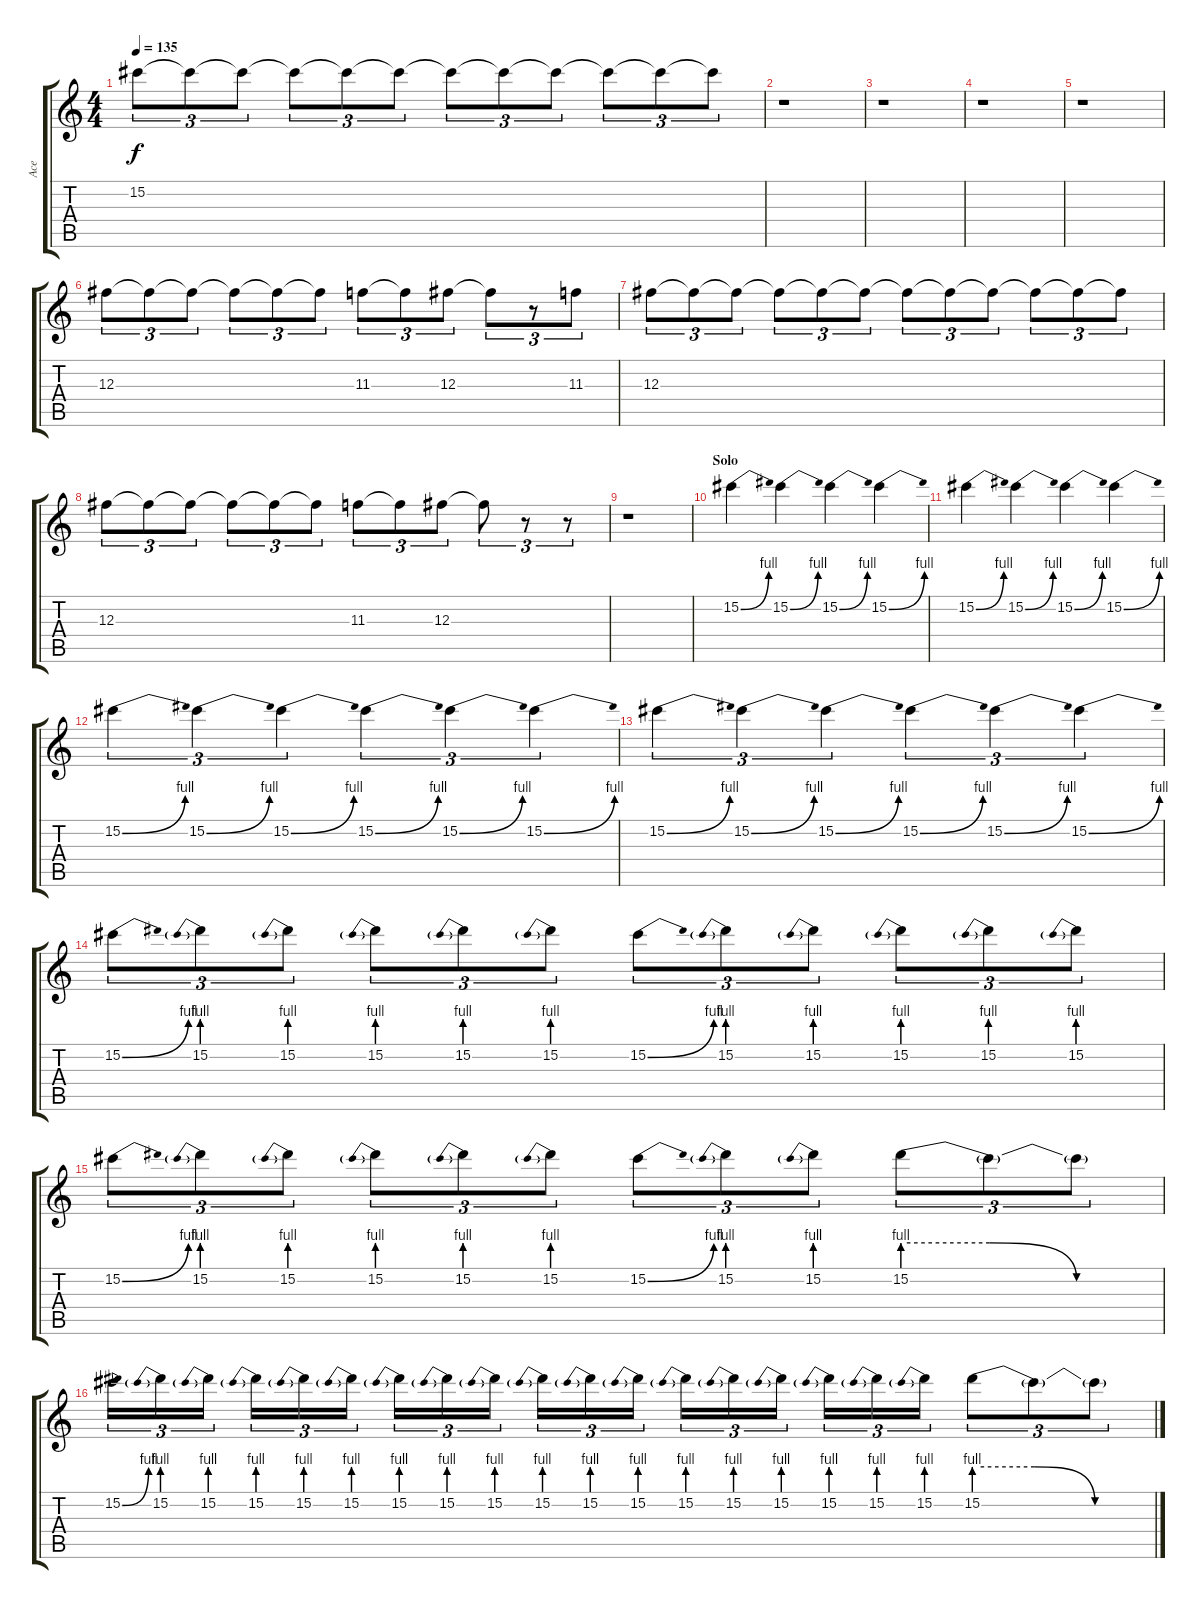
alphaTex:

\track ("Ace" "Ace") {instrument distortionguitar}
\staff {score tabs}
\tuning (Eb4 Bb3 Gb3 Db3 Ab2 Eb2) {hide}
\ts (4 4)
\tempo 135
\clef g2
\ks c
15.2{t}.8{tu (3 2) dy f} 15.2{t}.8{tu (3 2)} 15.2{t}.8{tu (3 2)} 15.2{t}.8{tu (3 2)} 15.2{t}.8{tu (3 2)} 15.2{t}.8{tu (3 2)} 15.2{t}.8{tu (3 2)} 15.2{t}.8{tu (3 2)} 15.2{t}.8{tu (3 2)} 15.2{t}.8{tu (3 2)} 15.2{t}.8{tu (3 2)} 15.2{t}.8{tu (3 2)} |
r.1 |
r.1 |
r.1 |
r.1 |
12.3.8{tu (3 2)} 12.3{t}.8{tu (3 2)} 12.3{t}.8{tu (3 2)} 12.3{t}.8{tu (3 2)} 12.3{t}.8{tu (3 2)} 12.3{t}.8{tu (3 2)} 11.3.8{tu (3 2)} 11.3{t}.8{tu (3 2)} 12.3.8{tu (3 2)} 12.3{t}.8{tu (3 2)} r.8{tu (3 2)} 11.3.8{tu (3 2)} |
12.3.8{tu (3 2)} 12.3{t}.8{tu (3 2)} 12.3{t}.8{tu (3 2)} 12.3{t}.8{tu (3 2)} 12.3{t}.8{tu (3 2)} 12.3{t}.8{tu (3 2)} 12.3{t}.8{tu (3 2)} 12.3{t}.8{tu (3 2)} 12.3{t}.8{tu (3 2)} 12.3{t}.8{tu (3 2)} 12.3{t}.8{tu (3 2)} 12.3{t}.8{tu (3 2)} |
12.3.8{tu (3 2)} 12.3{t}.8{tu (3 2)} 12.3{t}.8{tu (3 2)} 12.3{t}.8{tu (3 2)} 12.3{t}.8{tu (3 2)} 12.3{t}.8{tu (3 2)} 11.3.8{tu (3 2)} 11.3{t}.8{tu (3 2)} 12.3.8{tu (3 2)} 12.3{t}.8{tu (3 2)} r.8{tu (3 2)} r.8{tu (3 2)} |
r.1 |
\section ("" "Solo")
15.2{be (bend 0 0 60 4)}.4 15.2{be (bend 0 0 60 4)}.4 15.2{be (bend 0 0 60 4)}.4 15.2{be (bend 0 0 60 4)}.4 |
15.2{be (bend 0 0 60 4)}.4 15.2{be (bend 0 0 60 4)}.4 15.2{be (bend 0 0 60 4)}.4 15.2{be (bend 0 0 60 4)}.4 |
15.2{be (bend 0 0 60 4)}.4{tu (3 2)} 15.2{be (bend 0 0 60 4)}.4{tu (3 2)} 15.2{be (bend 0 0 60 4)}.4{tu (3 2)} 15.2{be (bend 0 0 60 4)}.4{tu (3 2)} 15.2{be (bend 0 0 60 4)}.4{tu (3 2)} 15.2{be (bend 0 0 60 4)}.4{tu (3 2)} |
15.2{be (bend 0 0 60 4)}.4{tu (3 2)} 15.2{be (bend 0 0 60 4)}.4{tu (3 2)} 15.2{be (bend 0 0 60 4)}.4{tu (3 2)} 15.2{be (bend 0 0 60 4)}.4{tu (3 2)} 15.2{be (bend 0 0 60 4)}.4{tu (3 2)} 15.2{be (bend 0 0 60 4)}.4{tu (3 2)} |
15.2{be (bend 0 0 60 4)}.8{tu (3 2)} 15.2{be (prebend 0 4 60 4)}.8{tu (3 2)} 15.2{be (prebend 0 4 60 4)}.8{tu (3 2)} 15.2{be (prebend 0 4 60 4)}.8{tu (3 2)} 15.2{be (prebend 0 4 60 4)}.8{tu (3 2)} 15.2{be (prebend 0 4 60 4)}.8{tu (3 2)} 15.2{be (bend 0 0 60 4)}.8{tu (3 2)} 15.2{be (prebend 0 4 60 4)}.8{tu (3 2)} 15.2{be (prebend 0 4 60 4)}.8{tu (3 2)} 15.2{be (prebend 0 4 60 4)}.8{tu (3 2)} 15.2{be (prebend 0 4 60 4)}.8{tu (3 2)} 15.2{be (prebend 0 4 60 4)}.8{tu (3 2)} |
15.2{be (bend 0 0 60 4)}.8{tu (3 2)} 15.2{be (prebend 0 4 60 4)}.8{tu (3 2)} 15.2{be (prebend 0 4 60 4)}.8{tu (3 2)} 15.2{be (prebend 0 4 60 4)}.8{tu (3 2)} 15.2{be (prebend 0 4 60 4)}.8{tu (3 2)} 15.2{be (prebend 0 4 60 4)}.8{tu (3 2)} 15.2{be (bend 0 0 60 4)}.8{tu (3 2)} 15.2{be (prebend 0 4 60 4)}.8{tu (3 2)} 15.2{be (prebend 0 4 60 4)}.8{tu (3 2)} 15.2{be (custom 0 4 20 4 40 0 60 0)}.8{tu (3 2)} 15.2{t}.8{tu (3 2)} 15.2{t}.8{tu (3 2)} |
15.2{be (bend 0 0 60 4)}.16{tu (3 2)} 15.2{be (prebend 0 4 60 4)}.16{tu (3 2)} 15.2{be (prebend 0 4 60 4)}.16{tu (3 2)} 15.2{be (prebend 0 4 60 4)}.16{tu (3 2)} 15.2{be (prebend 0 4 60 4)}.16{tu (3 2)} 15.2{be (prebend 0 4 60 4)}.16{tu (3 2)} 15.2{be (prebend 0 4 60 4)}.16{tu (3 2)} 15.2{be (prebend 0 4 60 4)}.16{tu (3 2)} 15.2{be (prebend 0 4 60 4)}.16{tu (3 2)} 15.2{be (prebend 0 4 60 4)}.16{tu (3 2)} 15.2{be (prebend 0 4 60 4)}.16{tu (3 2)} 15.2{be (prebend 0 4 60 4)}.16{tu (3 2)} 15.2{be (prebend 0 4 60 4)}.16{tu (3 2)} 15.2{be (prebend 0 4 60 4)}.16{tu (3 2)} 15.2{be (prebend 0 4 60 4)}.16{tu (3 2)} 15.2{be (prebend 0 4 60 4)}.16{tu (3 2)} 15.2{be (prebend 0 4 60 4)}.16{tu (3 2)} 15.2{be (prebend 0 4 60 4)}.16{tu (3 2)} 15.2{be (custom 0 4 20 4 40 0 60 0)}.8{tu (3 2)} 15.2{t}.8{tu (3 2)} 15.2{t}.8{tu (3 2)}
